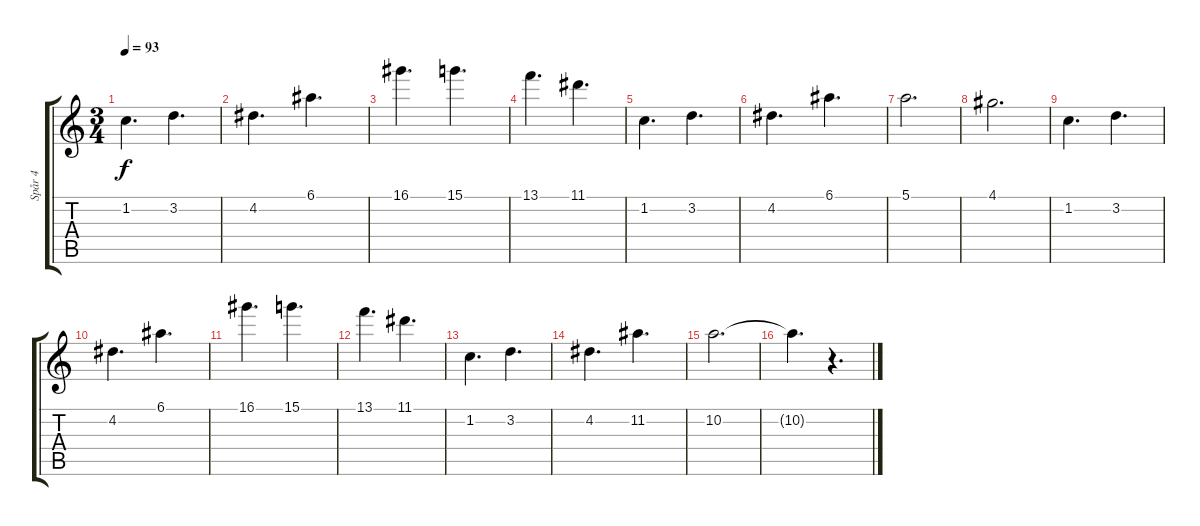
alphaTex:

\track ("Spår 4" "Spår 4") {instrument distortionguitar}
\staff {score tabs}
\tuning (E4 B3 G3 D3 A2 E2) {hide}
\ts (3 4)
\tempo 93
\clef g2
\ks c
1.2.4{d dy f} 3.2.4{d} |
4.2.4{d} 6.1.4{d} |
16.1.4{d} 15.1.4{d} |
13.1.4{d} 11.1.4{d} |
1.2.4{d} 3.2.4{d} |
4.2.4{d} 6.1.4{d} |
5.1.2{d} |
4.1.2{d} |
1.2.4{d} 3.2.4{d} |
4.2.4{d} 6.1.4{d} |
16.1.4{d} 15.1.4{d} |
13.1.4{d} 11.1.4{d} |
1.2.4{d} 3.2.4{d} |
4.2.4{d} 11.2.4{d} |
10.2.2{d} |
10.2{t}.4{d} r.4{d}
